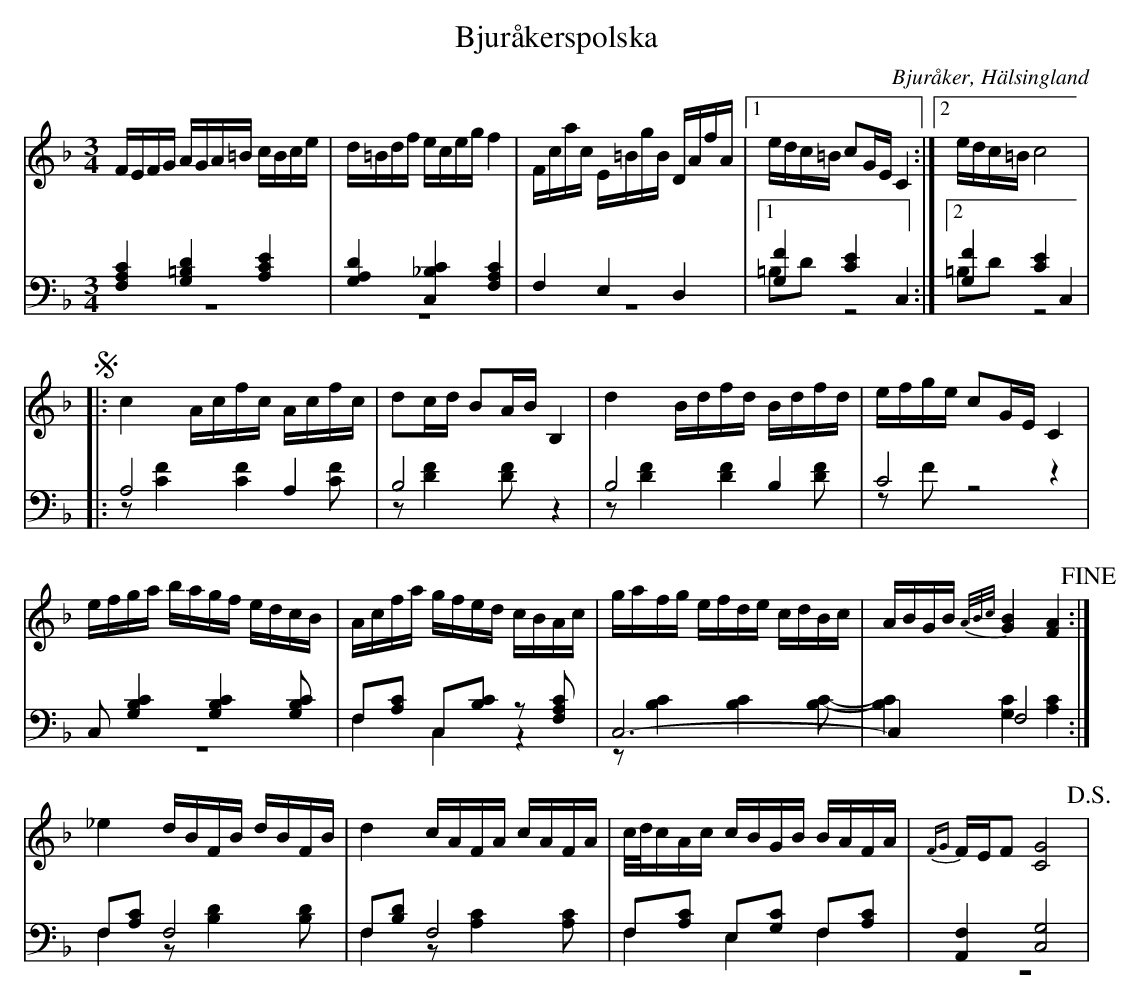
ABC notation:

X:1
T: Bjuråkerspolska
O: Bjuråker, Hälsingland
M: 3/4
L: 1/16
K: F
V:1
V:2
V:3 merge
V:1
FEFG AGA=B cBce|d=Bdf eceg f4|Fcac E=BgB DAfA|1 edc=B c2GE C4:|2 edc=B c8 |
!segno! |:c4 Acfc Acfc|d2cd B2AB B,4|d4 Bdfd Bdfd|efge c2GE C4|
efga bagf edcB|Acfa gfed cBAc|gafg efde cdBc|ABGB {A/B/c/}[G4B4] [F4A4] !fine!:|
_e4 dBFB dBFB|d4 cAFA cAFA|c/d/cAc cBGB BAFA|{FG}FEF2 [C8G8] !D.S.!|
V:2 clef=bass
[F,4A,4C4] [G,4=B,4D4] [A,4C4E4]|[G,4A,4D4] [C,4_B,4C4] [F,4A,4C4]|F,4 E,4 D,4|1 [G,4F4] [C4E4] C,4:|2 [G,4F4] [C4E4] C,4 |
|:A,8 A,4|B,8 z4|B,8  B,4|C8 z4|
C,2 [G,4B,4C4] [G,4B,4C4] [G,2B,2C2]|F,2[A,2C2] C,2[B,2C2] z2 [F,2A,2C2]|C,12-|C,4 F,8:|
F,2[A,2C2] F,8|F,2[B,2D2] F,8|F,2[A,2C2] E,2[G,2C2] F,2[A,2C2]|[A,,4F,4] [C,8G,8] |
V:3 clef=bass
z12|z12|z12|1 =B,2D2 z8:|2 =B,2D2 z8|
|:z2 [C4F4] [C4F4] [C2F2]|z2 [D4F4] [D2F2] z4|z2 [D4F4] [D4F4] [D2F2]|z2 F2 z8|
z12|F,4 C,4 z4|z2 [B,4C4] [B,4C4] [B,2C2]-|[B,4C4] [G,4C4] [A,4C4]:|
F,4 z2 [B,4D4] [B,2D2]|F,4 z2 [A,4C4] [A,2C2]|F,4 E,4 F,4|z12|
